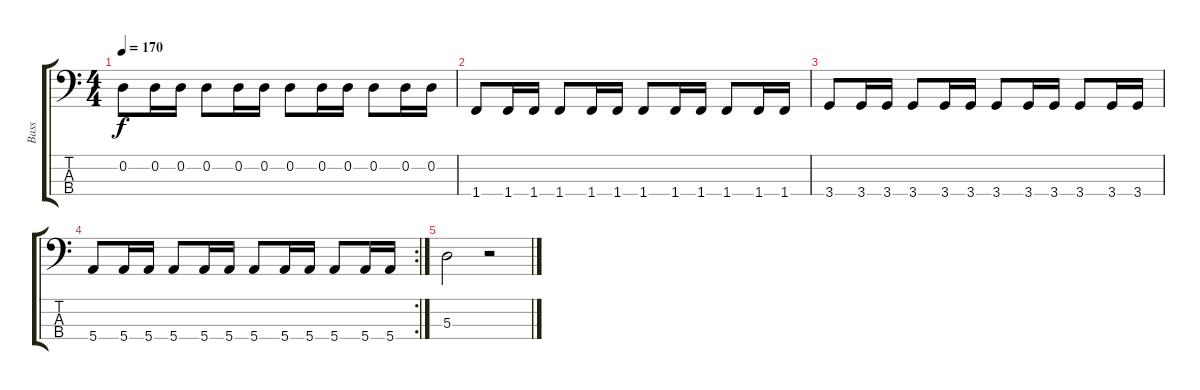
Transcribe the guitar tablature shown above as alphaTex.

\track ("Bass" "Bass") {instrument electricbasspick}
\staff {score tabs}
\tuning (G2 D2 A1 E1) {hide}
\ts (4 4)
\tempo 170
\clef f4
\ks c
0.2.8{dy f} 0.2.16 0.2.16 0.2.8 0.2.16 0.2.16 0.2.8 0.2.16 0.2.16 0.2.8 0.2.16 0.2.16 |
1.4.8 1.4.16 1.4.16 1.4.8 1.4.16 1.4.16 1.4.8 1.4.16 1.4.16 1.4.8 1.4.16 1.4.16 |
3.4.8 3.4.16 3.4.16 3.4.8 3.4.16 3.4.16 3.4.8 3.4.16 3.4.16 3.4.8 3.4.16 3.4.16 |
\rc 2
5.4.8 5.4.16 5.4.16 5.4.8 5.4.16 5.4.16 5.4.8 5.4.16 5.4.16 5.4.8 5.4.16 5.4.16 |
5.3.2 r.2
